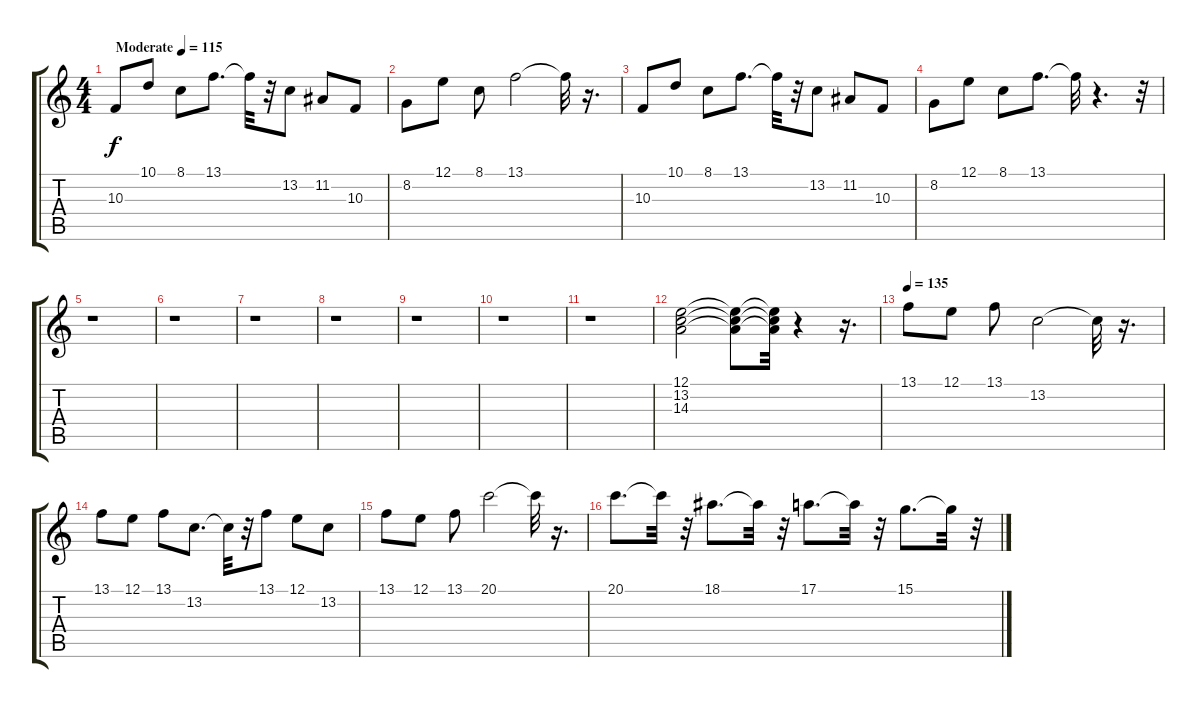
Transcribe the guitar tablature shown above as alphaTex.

\track "" {instrument harmonica}
\staff {score tabs}
\tuning (E4 B3 G3 D3 A2 E2) {hide}
\ts (4 4)
\tempo (115 "Moderate")
\clef g2
\ks c
10.3.8{dy f instrument harmonica} 10.1.8 8.1.8 13.1.8{d} 13.1{t}.32 r.32 13.2.8 11.2.8 10.3.8 |
8.2.8 12.1.8 8.1.8 13.1.2 13.1{t}.32 r.16{d} |
10.3.8 10.1.8 8.1.8 13.1.8{d} 13.1{t}.32 r.32 13.2.8 11.2.8 10.3.8 |
8.2.8 12.1.8 8.1.8 13.1.8{d} 13.1{t}.32 r.4{d} r.32 |
r.1 |
r.1 |
r.1 |
r.1 |
r.1 |
r.1 |
r.1 |
(12.1 13.2 14.3).2 (12.1{t} 13.2{t} 14.3{t}).8 (12.1{t} 13.2{t} 14.3{t}).32 r.4 r.16{d} |
\tempo 135
13.1.8 12.1.8 13.1.8 13.2.2 13.2{t}.32 r.16{d} |
13.1.8 12.1.8 13.1.8 13.2.8{d} 13.2{t}.32 r.32 13.1.8 12.1.8 13.2.8 |
13.1.8 12.1.8 13.1.8 20.1.2 20.1{t}.32 r.16{d} |
20.1.8{d} 20.1{t}.32 r.32 18.1.8{d} 18.1{t}.32 r.32 17.1.8{d} 17.1{t}.32 r.32 15.1.8{d} 15.1{t}.32 r.32
